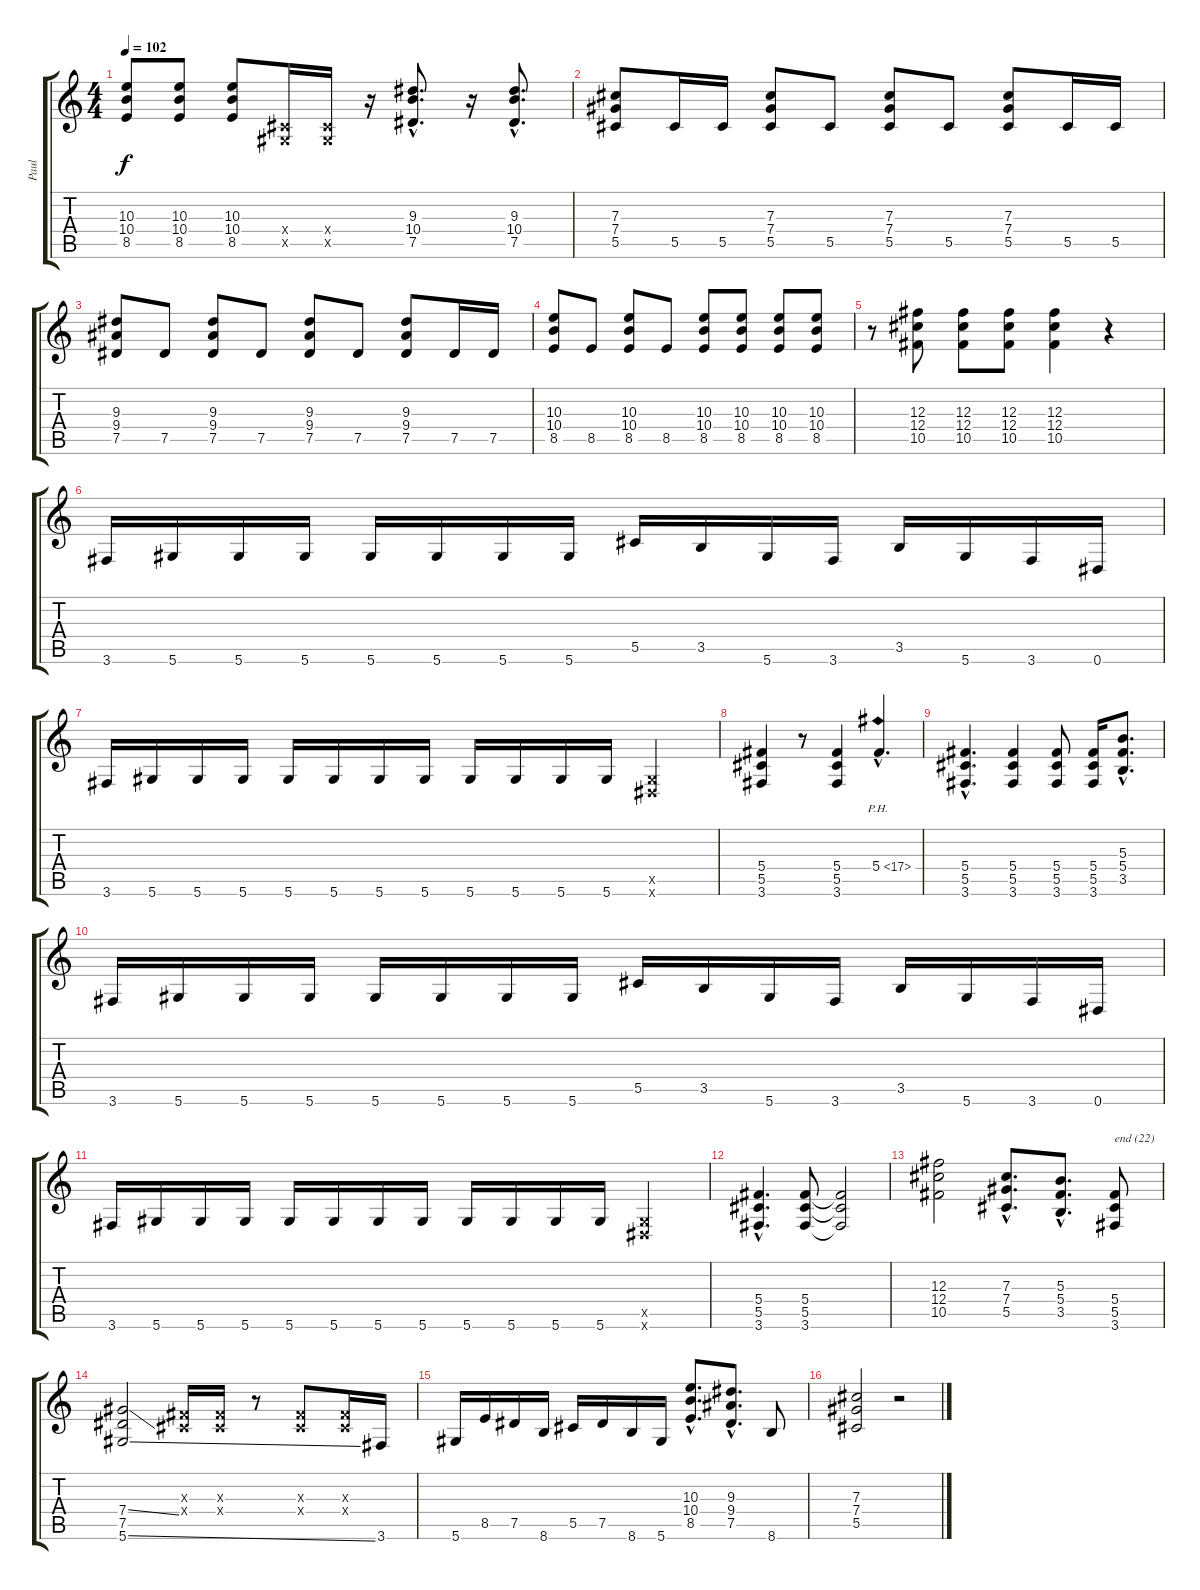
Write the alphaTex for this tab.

\track ("Paul" "Paul") {instrument distortionguitar}
\staff {score tabs}
\tuning (Eb4 Bb3 Gb3 Db3 Ab2 Eb2) {hide}
\ts (4 4)
\tempo 102
\clef g2
\ks c
(10.3 10.4 8.5).8{dy f} (10.3 10.4 8.5).8 (10.3 10.4 8.5).8 (0.4{x} 0.5{x}).16 (0.4{x} 0.5{x}).16 r.16 (9.3{hac} 10.4{hac} 7.5{hac}).8{d} r.16 (9.3{hac} 10.4{hac} 7.5{hac}).8{d} |
(7.3 7.4 5.5).8 5.5.16 5.5.16 (7.3 7.4 5.5).8 5.5.8 (7.3 7.4 5.5).8 5.5.8 (7.3 7.4 5.5).8 5.5.16 5.5.16 |
(9.3 9.4 7.5).8 7.5.8 (9.3 9.4 7.5).8 7.5.8 (9.3 9.4 7.5).8 7.5.8 (9.3 9.4 7.5).8 7.5.16 7.5.16 |
(10.3 10.4 8.5).8 8.5.8 (10.3 10.4 8.5).8 8.5.8 (10.3 10.4 8.5).8 (10.3 10.4 8.5).8 (10.3 10.4 8.5).8 (10.3 10.4 8.5).8 |
r.8 (12.3 12.4 10.5).8 (12.3 12.4 10.5).8 (12.3 12.4 10.5).8 (12.3 12.4 10.5).4 r.4 |
3.6.16 5.6.16 5.6.16 5.6.16 5.6.16 5.6.16 5.6.16 5.6.16 5.5.16 3.5.16 5.6.16 3.6.16 3.5.16 5.6.16 3.6.16 0.6.16 |
3.6.16 5.6.16 5.6.16 5.6.16 5.6.16 5.6.16 5.6.16 5.6.16 5.6.16 5.6.16 5.6.16 5.6.16 (0.5{x} 0.6{x}).4 |
(5.4 5.5 3.6).4 r.8 (5.4 5.5 3.6).4 5.4{ph 12 hac}.4{d} |
(5.4{hac} 5.5{hac} 3.6{hac}).4{d} (5.4 5.5 3.6).4 (5.4 5.5 3.6).8 (5.4 5.5 3.6).16 (5.3{hac} 5.4{hac} 3.5{hac}).8{d} |
3.6.16 5.6.16 5.6.16 5.6.16 5.6.16 5.6.16 5.6.16 5.6.16 5.5.16 3.5.16 5.6.16 3.6.16 3.5.16 5.6.16 3.6.16 0.6.16 |
3.6.16 5.6.16 5.6.16 5.6.16 5.6.16 5.6.16 5.6.16 5.6.16 5.6.16 5.6.16 5.6.16 5.6.16 (0.5{x} 0.6{x}).4 |
(5.4{hac} 5.5{hac} 3.6{hac}).4{d} (5.4 5.5 3.6).8 (5.4{t} 5.5{t} 3.6{t}).2 |
(12.3 12.4 10.5).2 (7.3{hac} 7.4{hac} 5.5{hac}).8{d} (5.3{hac} 5.4{hac} 3.5{hac}).8{d} (5.4 5.5 3.6).8{txt "end (22)"} |
(7.4{ss} 7.5 5.6{ss}).2 (0.3{x} 0.4{x}).16 (0.3{x} 0.4{x}).16 r.8 (0.3{x} 0.4{x}).8 (0.3{x} 0.4{x}).16 3.6.16 |
5.6.16 8.5.16 7.5.16 8.6.16 5.5.16 7.5.16 8.6.16 5.6.16 (10.3{hac} 10.4{hac} 8.5{hac}).8{d} (9.3{hac} 9.4{hac} 7.5{hac}).8{d} 8.6.8 |
(7.3 7.4 5.5).2 r.2
